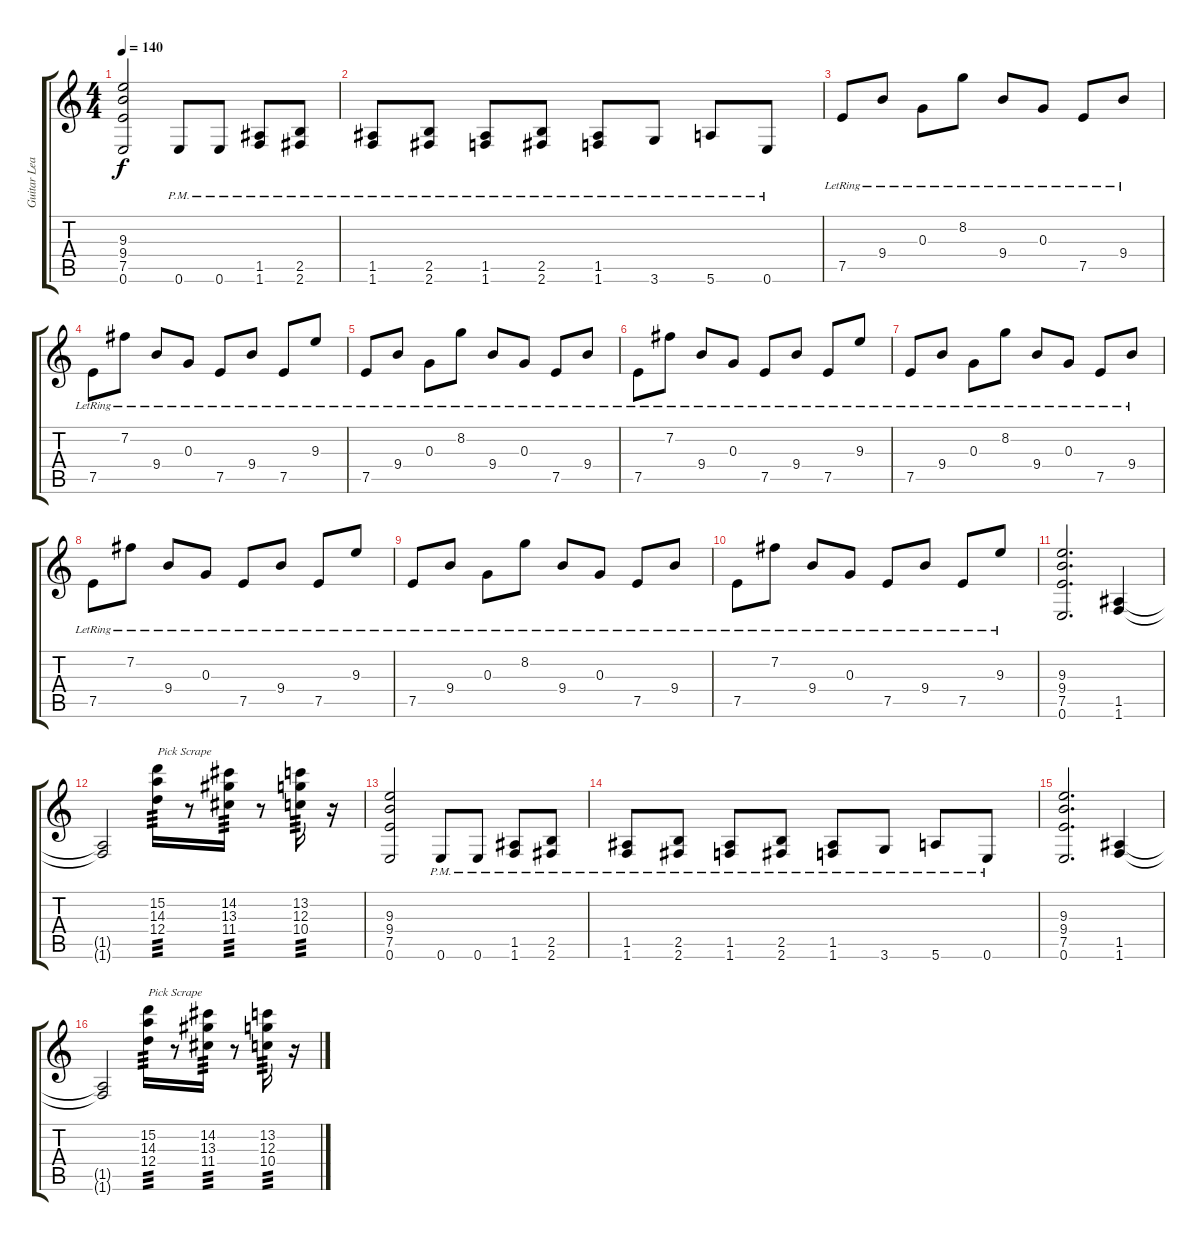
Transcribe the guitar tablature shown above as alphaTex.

\track ("Guitar Lead" "Guitar Lea") {instrument distortionguitar}
\staff {score tabs}
\tuning (E4 B3 G3 D3 A2 E2) {hide}
\ts (4 4)
\tempo 140
\clef g2
\ks c
(9.3 9.4 7.5 0.6).2{dy f} 0.6{pm}.8 0.6{pm}.8 (1.5{pm} 1.6{pm}).8 (2.5{pm} 2.6{pm}).8 |
(1.5{pm} 1.6{pm}).8 (2.5{pm} 2.6{pm}).8 (1.5{pm} 1.6{pm}).8 (2.5{pm} 2.6{pm}).8 (1.5{pm} 1.6{pm}).8 3.6{pm}.8 5.6{pm}.8 0.6{pm}.8 |
7.5{lr}.8{volume 16 instrument electricguitarclean} 9.4{lr}.8 0.3{lr}.8 8.2{lr}.8 9.4{lr}.8 0.3{lr}.8 7.5{lr}.8 9.4{lr}.8 |
7.5{lr}.8 7.2{lr}.8 9.4{lr}.8 0.3{lr}.8 7.5{lr}.8 9.4{lr}.8 7.5{lr}.8 9.3{lr}.8 |
7.5{lr}.8 9.4{lr}.8 0.3{lr}.8 8.2{lr}.8 9.4{lr}.8 0.3{lr}.8 7.5{lr}.8 9.4{lr}.8 |
7.5{lr}.8 7.2{lr}.8 9.4{lr}.8 0.3{lr}.8 7.5{lr}.8 9.4{lr}.8 7.5{lr}.8 9.3{lr}.8 |
7.5{lr}.8 9.4{lr}.8 0.3{lr}.8 8.2{lr}.8 9.4{lr}.8 0.3{lr}.8 7.5{lr}.8 9.4{lr}.8 |
7.5{lr}.8 7.2{lr}.8 9.4{lr}.8 0.3{lr}.8 7.5{lr}.8 9.4{lr}.8 7.5{lr}.8 9.3{lr}.8 |
7.5{lr}.8 9.4{lr}.8 0.3{lr}.8 8.2{lr}.8 9.4{lr}.8 0.3{lr}.8 7.5{lr}.8 9.4{lr}.8 |
7.5{lr}.8 7.2{lr}.8 9.4{lr}.8 0.3{lr}.8 7.5{lr}.8 9.4{lr}.8 7.5{lr}.8 9.3{lr}.8 |
(9.3 9.4 7.5 0.6).2{d volume 12 instrument distortionguitar} (1.5 1.6).4 |
(1.5{t} 1.6{t}).2 (15.2 14.3 12.4).16{txt "Pick Scrape" tp 3} r.8 (14.2 13.3 11.4).16{tp 3} r.8 (13.2 12.3 10.4).16{tp 3} r.16 |
(9.3 9.4 7.5 0.6).2 0.6{pm}.8 0.6{pm}.8 (1.5{pm} 1.6{pm}).8 (2.5{pm} 2.6{pm}).8 |
(1.5{pm} 1.6{pm}).8 (2.5{pm} 2.6{pm}).8 (1.5{pm} 1.6{pm}).8 (2.5{pm} 2.6{pm}).8 (1.5{pm} 1.6{pm}).8 3.6{pm}.8 5.6{pm}.8 0.6{pm}.8 |
(9.3 9.4 7.5 0.6).2{d} (1.5 1.6).4 |
(1.5{t} 1.6{t}).2 (15.2 14.3 12.4).16{txt "Pick Scrape" tp 3} r.8 (14.2 13.3 11.4).16{tp 3} r.8 (13.2 12.3 10.4).16{tp 3} r.16
